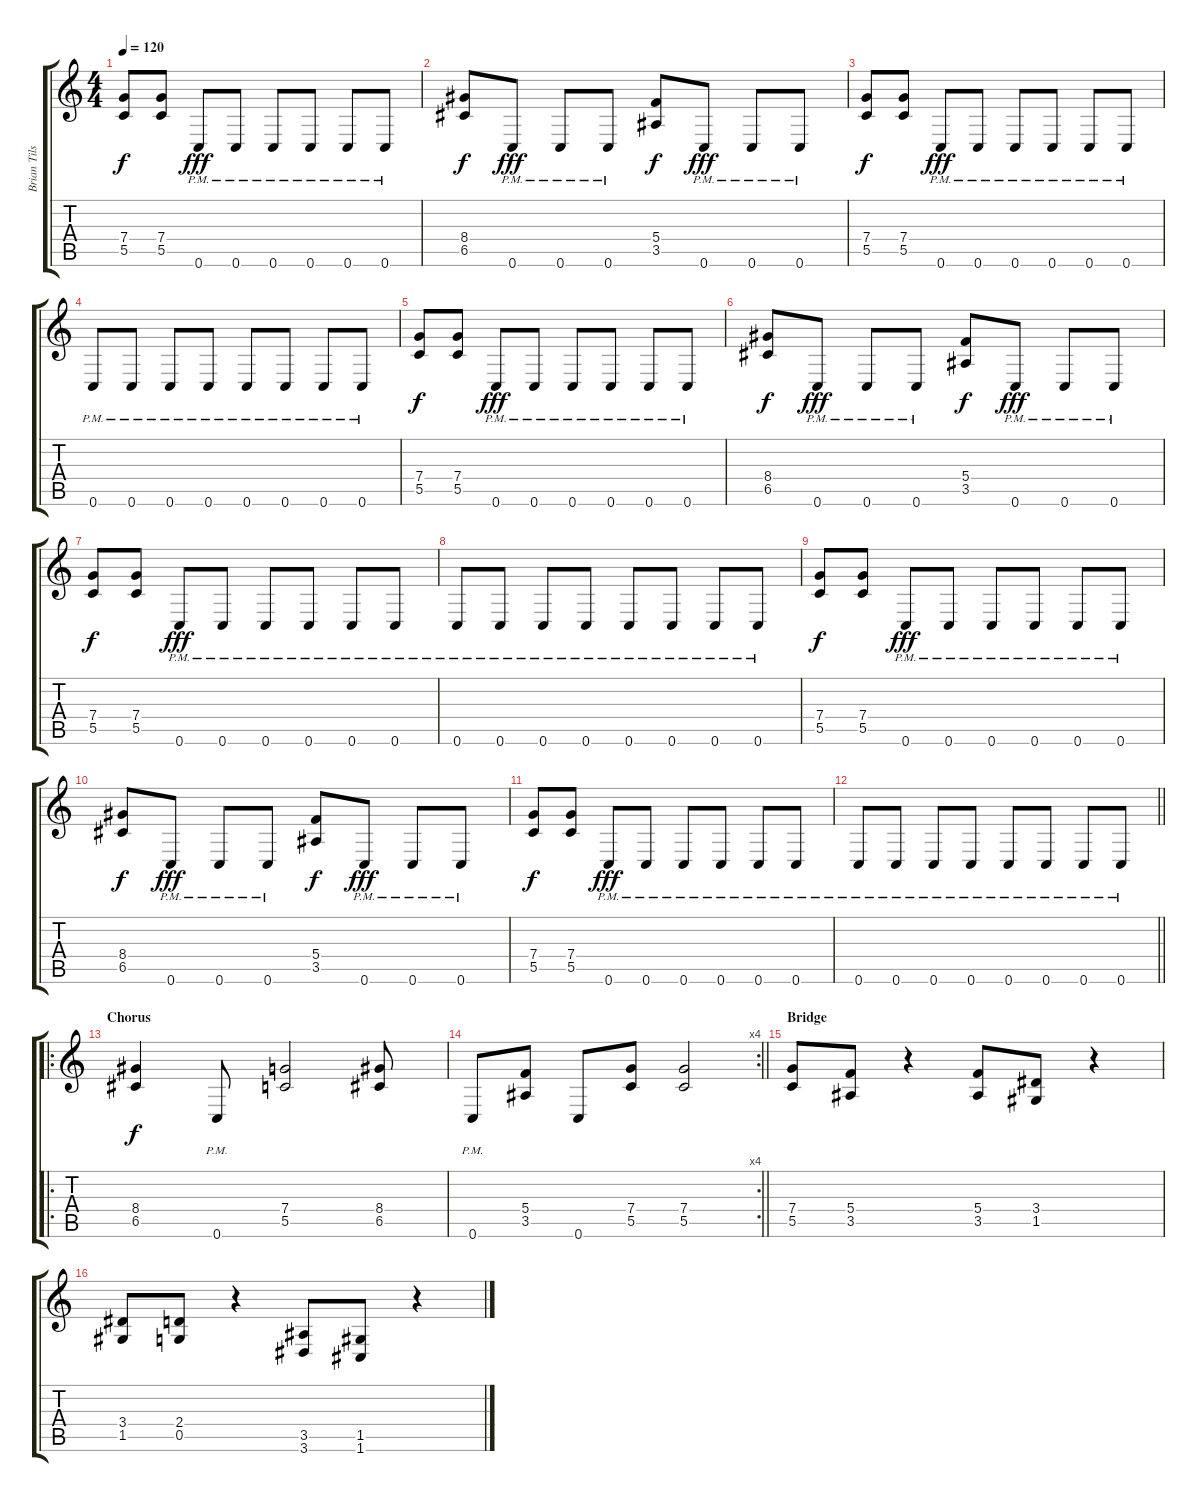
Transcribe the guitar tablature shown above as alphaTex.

\track ("Brian Tilse" "Brian Tils") {instrument distortionguitar}
\staff {score tabs}
\tuning (D4 A3 F3 C3 G2 C2) {hide}
\ts (4 4)
\tempo 120
\clef g2
\ks c
(7.4 5.5).8{dy f} (7.4 5.5).8 0.6{pm}.8{dy fff} 0.6{pm}.8 0.6{pm}.8 0.6{pm}.8 0.6{pm}.8 0.6{pm}.8 |
(8.4 6.5).8{dy f} 0.6{pm}.8{dy fff} 0.6{pm}.8 0.6{pm}.8 (5.4 3.5).8{dy f} 0.6{pm}.8{dy fff} 0.6{pm}.8 0.6{pm}.8 |
(7.4 5.5).8{dy f} (7.4 5.5).8 0.6{pm}.8{dy fff} 0.6{pm}.8 0.6{pm}.8 0.6{pm}.8 0.6{pm}.8 0.6{pm}.8 |
0.6{pm}.8 0.6{pm}.8 0.6{pm}.8 0.6{pm}.8 0.6{pm}.8 0.6{pm}.8 0.6{pm}.8 0.6{pm}.8 |
(7.4 5.5).8{dy f} (7.4 5.5).8 0.6{pm}.8{dy fff} 0.6{pm}.8 0.6{pm}.8 0.6{pm}.8 0.6{pm}.8 0.6{pm}.8 |
(8.4 6.5).8{dy f} 0.6{pm}.8{dy fff} 0.6{pm}.8 0.6{pm}.8 (5.4 3.5).8{dy f} 0.6{pm}.8{dy fff} 0.6{pm}.8 0.6{pm}.8 |
(7.4 5.5).8{dy f} (7.4 5.5).8 0.6{pm}.8{dy fff} 0.6{pm}.8 0.6{pm}.8 0.6{pm}.8 0.6{pm}.8 0.6{pm}.8 |
0.6{pm}.8 0.6{pm}.8 0.6{pm}.8 0.6{pm}.8 0.6{pm}.8 0.6{pm}.8 0.6{pm}.8 0.6{pm}.8 |
(7.4 5.5).8{dy f} (7.4 5.5).8 0.6{pm}.8{dy fff} 0.6{pm}.8 0.6{pm}.8 0.6{pm}.8 0.6{pm}.8 0.6{pm}.8 |
(8.4 6.5).8{dy f} 0.6{pm}.8{dy fff} 0.6{pm}.8 0.6{pm}.8 (5.4 3.5).8{dy f} 0.6{pm}.8{dy fff} 0.6{pm}.8 0.6{pm}.8 |
(7.4 5.5).8{dy f} (7.4 5.5).8 0.6{pm}.8{dy fff} 0.6{pm}.8 0.6{pm}.8 0.6{pm}.8 0.6{pm}.8 0.6{pm}.8 |
\barLineRight lightlight
0.6{pm}.8 0.6{pm}.8 0.6{pm}.8 0.6{pm}.8 0.6{pm}.8 0.6{pm}.8 0.6{pm}.8 0.6{pm}.8 |
\ro
\section ("" "Chorus")
(8.4 6.5).4{dy f} 0.6{pm}.8 (7.4 5.5).2 (8.4 6.5).8 |
\rc 4
\barLineRight lightlight
0.6{pm}.8 (5.4 3.5).8 0.6.8 (7.4 5.5).8 (7.4 5.5).2 |
\section ("" "Bridge")
(7.4 5.5).8 (5.4 3.5).8 r.4 (5.4 3.5).8 (3.4 1.5).8 r.4 |
(3.4 1.5).8 (2.4 0.5).8 r.4 (3.5 3.6).8 (1.5 1.6).8 r.4
